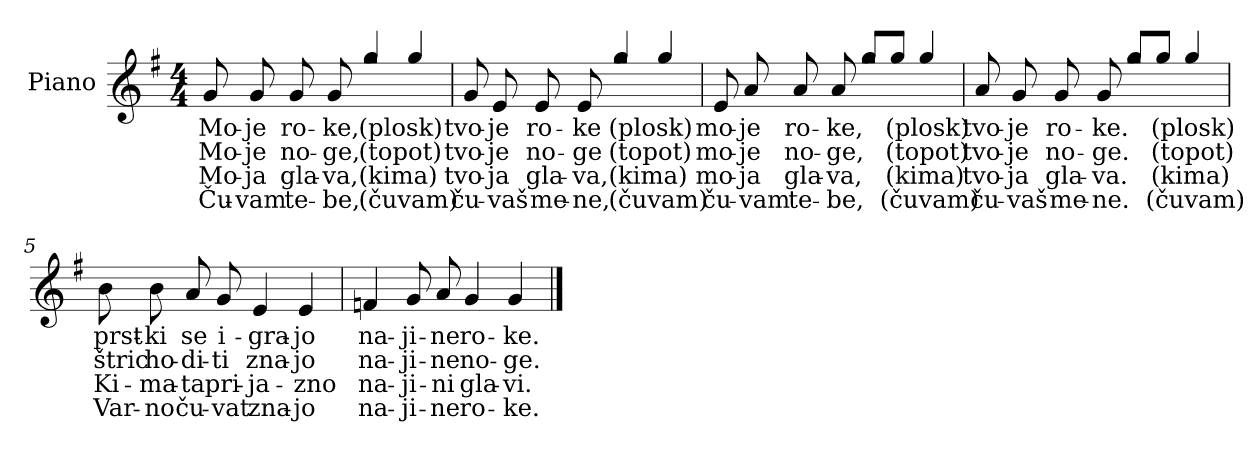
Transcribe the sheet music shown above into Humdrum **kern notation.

**kern	**text	**text	**text	**text
*part1	*part1	*part1	*part1	*part1
*staff1	*staff1	*staff1	*staff1	*staff1
*I"Piano	*	*	*	*
*I'Pno.	*	*	*	*
*clefG2	*	*	*	*
*k[f#]	*	*	*	*
*M4/4	*	*	*	*
=1	=1	=1	=1	=1
!	!LO:LY:b	!LO:LY:b	!LO:LY:b	!LO:LY:b
*^	*	*	*	*
8g/	2ryy	Mo-	Mo-	Mo-	Ču-
!	!	!LO:LY:b	!LO:LY:b	!LO:LY:b	!LO:LY:b
8g/	.	-je	-je	-ja	-vam
!	!	!LO:LY:b	!LO:LY:b	!LO:LY:b	!LO:LY:b
8g/	.	ro-	no-	gla-	te-
!	!	!LO:LY:b	!LO:LY:b	!LO:LY:b	!LO:LY:b
8g/	.	-ke,	-ge,	-va,	-be,
!	!	!LO:LY:b	!LO:LY:b	!LO:LY:b	!LO:LY:b
4gg/	2rff	(plosk)	(topot)	(kima)	(čuvam)
4gg/	.	.	.	.	.
=2	=2	=2	=2	=2	=2
!	!	!LO:LY:b	!LO:LY:b	!LO:LY:b	!LO:LY:b
8g/	2ryy	tvo-	tvo-	tvo-	ču-
!	!	!LO:LY:b	!LO:LY:b	!LO:LY:b	!LO:LY:b
8e/	.	-je	-je	-ja	-vaš
!	!	!LO:LY:b	!LO:LY:b	!LO:LY:b	!LO:LY:b
8e/	.	ro-	no-	gla-	me-
!	!	!LO:LY:b	!LO:LY:b	!LO:LY:b	!LO:LY:b
8e/	.	-ke	-ge	-va,	-ne,
!	!	!LO:LY:b	!LO:LY:b	!LO:LY:b	!LO:LY:b
4gg/	2rff	(plosk)	(topot)	(kima)	(čuvam)
4gg/	.	.	.	.	.
=3	=3	=3	=3	=3	=3
!	!	!LO:LY:b	!LO:LY:b	!LO:LY:b	!LO:LY:b
8e/	2ryy	mo-	mo-	mo-	ču-
!	!	!LO:LY:b	!LO:LY:b	!LO:LY:b	!LO:LY:b
8a/	.	-je	-je	-ja	-vam
!	!	!LO:LY:b	!LO:LY:b	!LO:LY:b	!LO:LY:b
8a/	.	ro-	no-	gla-	te-
!	!	!LO:LY:b	!LO:LY:b	!LO:LY:b	!LO:LY:b
8a/	.	-ke,	-ge,	-va,	-be,
8gg/L	2rff	.	.	.	.
!	!	!LO:LY:b	!LO:LY:b	!LO:LY:b	!LO:LY:b
8gg/J	.	(plosk)	(topot)	(kima)	(čuvam)
4gg/	.	.	.	.	.
!!LO:LB:g=z	!!
=4	=4	=4	=4	=4	=4
!	!	!LO:LY:b	!LO:LY:b	!LO:LY:b	!LO:LY:b
8a/	2ryy	tvo-	tvo-	tvo-	ču-
!	!	!LO:LY:b	!LO:LY:b	!LO:LY:b	!LO:LY:b
8g/	.	-je	-je	-ja	-vaš
!	!	!LO:LY:b	!LO:LY:b	!LO:LY:b	!LO:LY:b
8g/	.	ro-	no-	gla-	me-
!	!	!LO:LY:b	!LO:LY:b	!LO:LY:b	!LO:LY:b
8g/	.	-ke.	-ge.	-va.	-ne.
8gg/L	2rff	.	.	.	.
!	!	!LO:LY:b	!LO:LY:b	!LO:LY:b	!LO:LY:b
8gg/J	.	(plosk)	(topot)	(kima)	(čuvam)
4gg/	.	.	.	.	.
*v	*v	*	*	*	*
=5	=5	=5	=5	=5
!	!LO:LY:b	!LO:LY:b	!LO:LY:b	!LO:LY:b
8b\	prst-	štric	Ki-	Var-
!	!LO:LY:b	!LO:LY:b	!LO:LY:b	!LO:LY:b
8b\	-ki	ho-	-ma-	-no
!	!LO:LY:b	!LO:LY:b	!LO:LY:b	!LO:LY:b
8a/	se	-di-	-ta	ču-
!	!LO:LY:b	!LO:LY:b	!LO:LY:b	!LO:LY:b
8g/	i-	-ti	pri-	-vat
!	!LO:LY:b	!LO:LY:b	!LO:LY:b	!LO:LY:b
4e/	-gra-	zna-	-ja-	zna-
!	!LO:LY:b	!LO:LY:b	!LO:LY:b	!LO:LY:b
4e/	-jo	-jo	-zno	-jo
=6	=6	=6	=6	=6
!	!LO:LY:b	!LO:LY:b	!LO:LY:b	!LO:LY:b
4fn/	na-	na-	na-	na-
!	!LO:LY:b	!LO:LY:b	!LO:LY:b	!LO:LY:b
8g/	-ji-	-ji-	-ji-	-ji-
!	!LO:LY:b	!LO:LY:b	!LO:LY:b	!LO:LY:b
8a/	-ne	-ne	-ni	-ne
!	!LO:LY:b	!LO:LY:b	!LO:LY:b	!LO:LY:b
4g/	ro-	no-	gla-	ro-
!	!LO:LY:b	!LO:LY:b	!LO:LY:b	!LO:LY:b
4g/	-ke.	-ge.	-vi.	-ke.
==	==	==	==	==
*-	*-	*-	*-	*-
